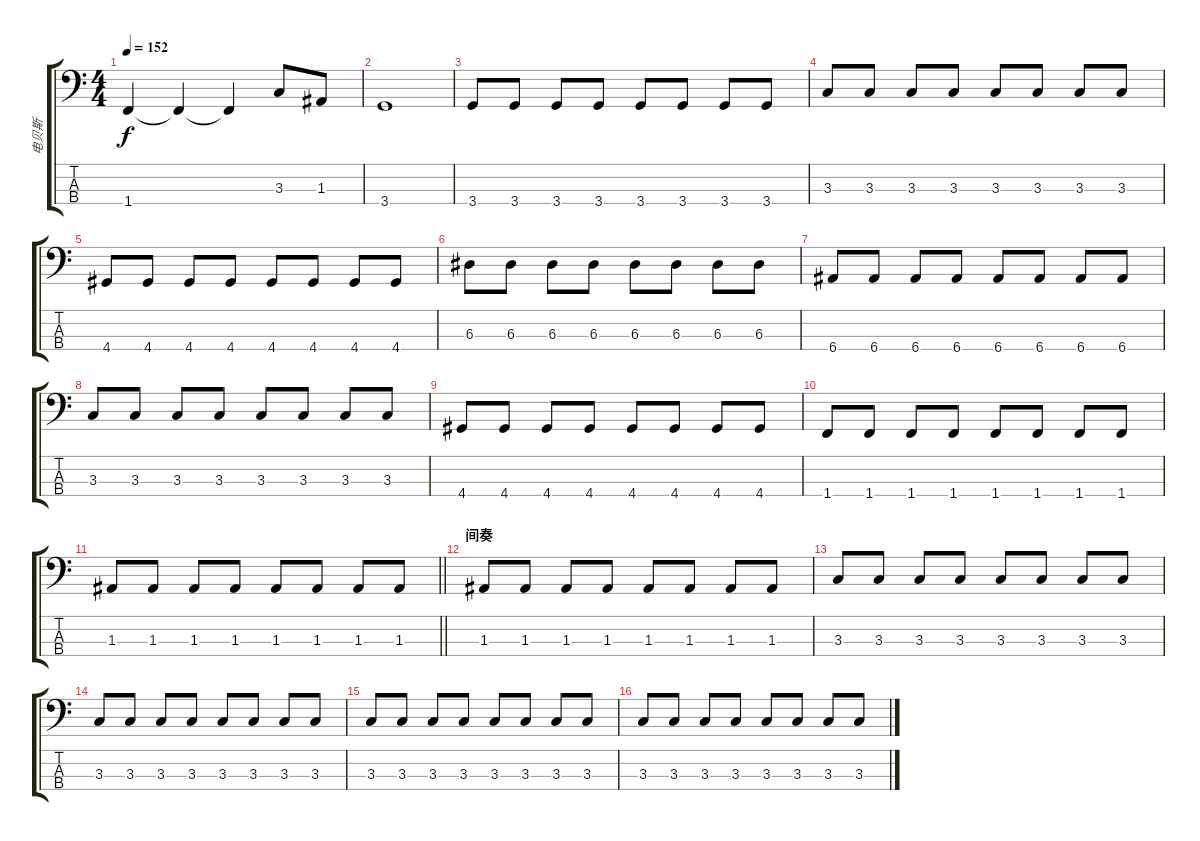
\track ("电贝斯" "电贝斯") {instrument electricbassfinger}
\staff {score tabs}
\tuning (G2 D2 A1 E1) {hide}
\ts (4 4)
\tempo 152
\clef f4
\ks c
1.4.4{dy f} 1.4{t}.4 1.4{t}.4 3.3.8 1.3.8 |
3.4.1 |
3.4.8 3.4.8 3.4.8 3.4.8 3.4.8 3.4.8 3.4.8 3.4.8 |
3.3.8 3.3.8 3.3.8 3.3.8 3.3.8 3.3.8 3.3.8 3.3.8 |
4.4.8 4.4.8 4.4.8 4.4.8 4.4.8 4.4.8 4.4.8 4.4.8 |
6.3.8 6.3.8 6.3.8 6.3.8 6.3.8 6.3.8 6.3.8 6.3.8 |
6.4.8 6.4.8 6.4.8 6.4.8 6.4.8 6.4.8 6.4.8 6.4.8 |
3.3.8 3.3.8 3.3.8 3.3.8 3.3.8 3.3.8 3.3.8 3.3.8 |
4.4.8 4.4.8 4.4.8 4.4.8 4.4.8 4.4.8 4.4.8 4.4.8 |
1.4.8 1.4.8 1.4.8 1.4.8 1.4.8 1.4.8 1.4.8 1.4.8 |
\barLineRight lightlight
1.3.8 1.3.8 1.3.8 1.3.8 1.3.8 1.3.8 1.3.8 1.3.8 |
\section ("" "间奏")
1.3.8 1.3.8 1.3.8 1.3.8 1.3.8 1.3.8 1.3.8 1.3.8 |
3.3.8 3.3.8 3.3.8 3.3.8 3.3.8 3.3.8 3.3.8 3.3.8 |
3.3.8 3.3.8 3.3.8 3.3.8 3.3.8 3.3.8 3.3.8 3.3.8 |
3.3.8 3.3.8 3.3.8 3.3.8 3.3.8 3.3.8 3.3.8 3.3.8 |
3.3.8 3.3.8 3.3.8 3.3.8 3.3.8 3.3.8 3.3.8 3.3.8
